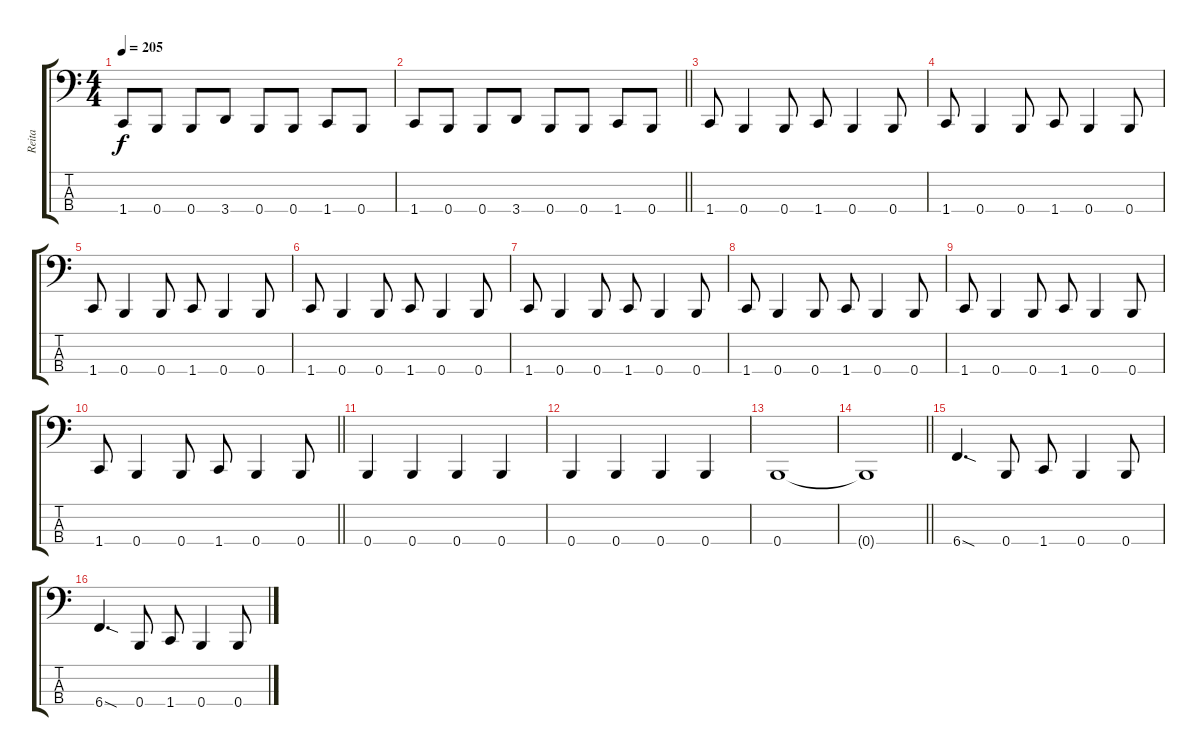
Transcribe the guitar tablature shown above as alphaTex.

\track ("Reita" "Reita") {instrument electricbasspick}
\staff {score tabs}
\tuning (C2 G1 D1 B0) {hide}
\ts (4 4)
\tempo 205
\clef f4
\ks c
1.4.8{dy f} 0.4.8 0.4.8 3.4.8 0.4.8 0.4.8 1.4.8 0.4.8 |
\barLineRight lightlight
1.4.8 0.4.8 0.4.8 3.4.8 0.4.8 0.4.8 1.4.8 0.4.8 |
1.4.8 0.4.4 0.4.8 1.4.8 0.4.4 0.4.8 |
1.4.8 0.4.4 0.4.8 1.4.8 0.4.4 0.4.8 |
1.4.8 0.4.4 0.4.8 1.4.8 0.4.4 0.4.8 |
1.4.8 0.4.4 0.4.8 1.4.8 0.4.4 0.4.8 |
1.4.8 0.4.4 0.4.8 1.4.8 0.4.4 0.4.8 |
1.4.8 0.4.4 0.4.8 1.4.8 0.4.4 0.4.8 |
1.4.8 0.4.4 0.4.8 1.4.8 0.4.4 0.4.8 |
\barLineRight lightlight
1.4.8 0.4.4 0.4.8 1.4.8 0.4.4 0.4.8 |
0.4.4 0.4.4 0.4.4 0.4.4 |
0.4.4 0.4.4 0.4.4 0.4.4 |
0.4.1 |
\barLineRight lightlight
0.4{t}.1 |
6.4{sod}.4{d} 0.4.8 1.4.8 0.4.4 0.4.8 |
6.4{sod}.4{d} 0.4.8 1.4.8 0.4.4 0.4.8
